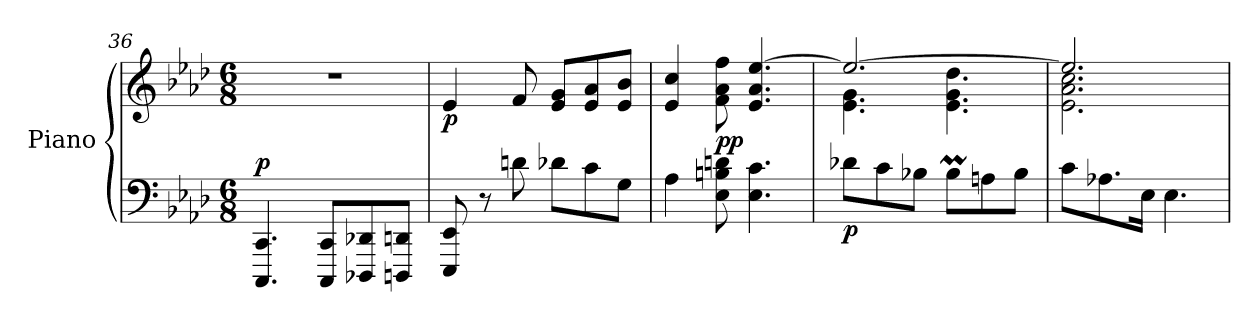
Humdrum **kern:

**kern	**kern	**dynam
*part1	*part1	*part1
*staff2	*staff1	*staff1/2
*I"Piano	*	*
*I'Pno.	*	*
!!LO:LB:g=z
*clefF4	*clefG2	*
*k[b-e-a-d-]	*k[b-e-a-d-]	*
*M6/8	*M6/8	*
*MM72	*MM72	*
=36	=36	=36
!	!	!LO:DY:a=2
4.CCC/ 4.CC/	2.r	p
8CCC/ 8CC/L	.	.
8DDD-X/ 8DD-X/	.	.
8DDDn/ 8DDn/J	.	.
=37	=37	=37
*	*MM112	*
!	!	!LO:DY:b
8EEE-/ 8EE-/	4e-/	p
8r	.	.
8dn\	8f/	.
8d-X\L	8e-/ 8g/L	.
8c\	8e-/ 8a-/	.
8G\J	8e-/ 8b-/J	.
=38	=38	=38
4A-\	4e-/ 4cc/	.
*	*MM72	*
!	!	!LO:DY:b
8E-\ 8Bn\ 8dn\	8f\ 8a-\ 8ff\	pp
4.E-\ 4.c\	4.e-/ 4.a-/ [4.ee-/	.
=39	=39	=39
*	*MM112	*
*	*^	*
!	!	!	!LO:DY:b=2
8d-X\L	2.ee-/_	4.e-\ 4.g\	p
8c\	.	.	.
8B-X\J	.	.	.
*	*MM92	*	*
8B-M\L	.	4.e-\ 4.g\ 4.dd-\	.
8An\	.	.	.
8B-\J	.	.	.
=40	=40	=40	=40
8c\L	2.ee-/]	2.e-\ 2.a-\ 2.cc\	.
8.A-X\	.	.	.
16E-\Jk	.	.	.
4.E-\	.	.	.
*	*v	*v	*
=	=	=
*-	*-	*-
